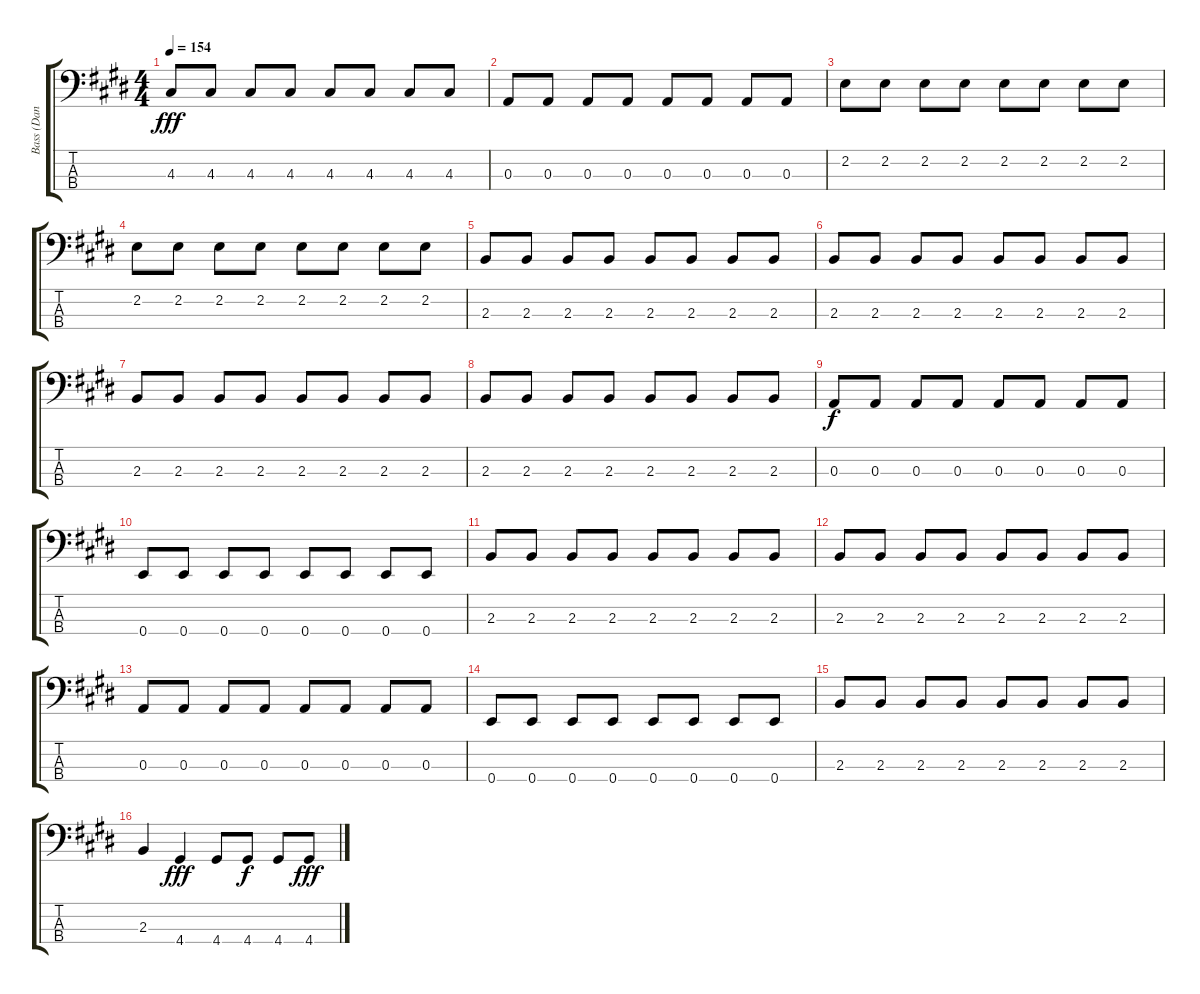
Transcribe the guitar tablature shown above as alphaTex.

\track ("Bass (Dan Andriano)" "Bass (Dan ") {instrument electricbassfinger}
\staff {score tabs}
\tuning (G2 D2 A1 E1) {hide}
\ts (4 4)
\tempo 154
\clef f4
\ks c#minor
4.3.8{dy fff} 4.3.8 4.3.8 4.3.8 4.3.8 4.3.8 4.3.8 4.3.8 |
0.3.8 0.3.8 0.3.8 0.3.8 0.3.8 0.3.8 0.3.8 0.3.8 |
2.2.8 2.2.8 2.2.8 2.2.8 2.2.8 2.2.8 2.2.8 2.2.8 |
2.2.8 2.2.8 2.2.8 2.2.8 2.2.8 2.2.8 2.2.8 2.2.8 |
2.3.8 2.3.8 2.3.8 2.3.8 2.3.8 2.3.8 2.3.8 2.3.8 |
2.3.8 2.3.8 2.3.8 2.3.8 2.3.8 2.3.8 2.3.8 2.3.8 |
2.3.8 2.3.8 2.3.8 2.3.8 2.3.8 2.3.8 2.3.8 2.3.8 |
2.3.8 2.3.8 2.3.8 2.3.8 2.3.8 2.3.8 2.3.8 2.3.8 |
0.3.8{dy f} 0.3.8 0.3.8 0.3.8 0.3.8 0.3.8 0.3.8 0.3.8 |
0.4.8 0.4.8 0.4.8 0.4.8 0.4.8 0.4.8 0.4.8 0.4.8 |
2.3.8 2.3.8 2.3.8 2.3.8 2.3.8 2.3.8 2.3.8 2.3.8 |
2.3.8 2.3.8 2.3.8 2.3.8 2.3.8 2.3.8 2.3.8 2.3.8 |
0.3.8 0.3.8 0.3.8 0.3.8 0.3.8 0.3.8 0.3.8 0.3.8 |
0.4.8 0.4.8 0.4.8 0.4.8 0.4.8 0.4.8 0.4.8 0.4.8 |
2.3.8 2.3.8 2.3.8 2.3.8 2.3.8 2.3.8 2.3.8 2.3.8 |
2.3.4 4.4.4{dy fff} 4.4.8 4.4.8{dy f} 4.4.8 4.4.8{dy fff}
